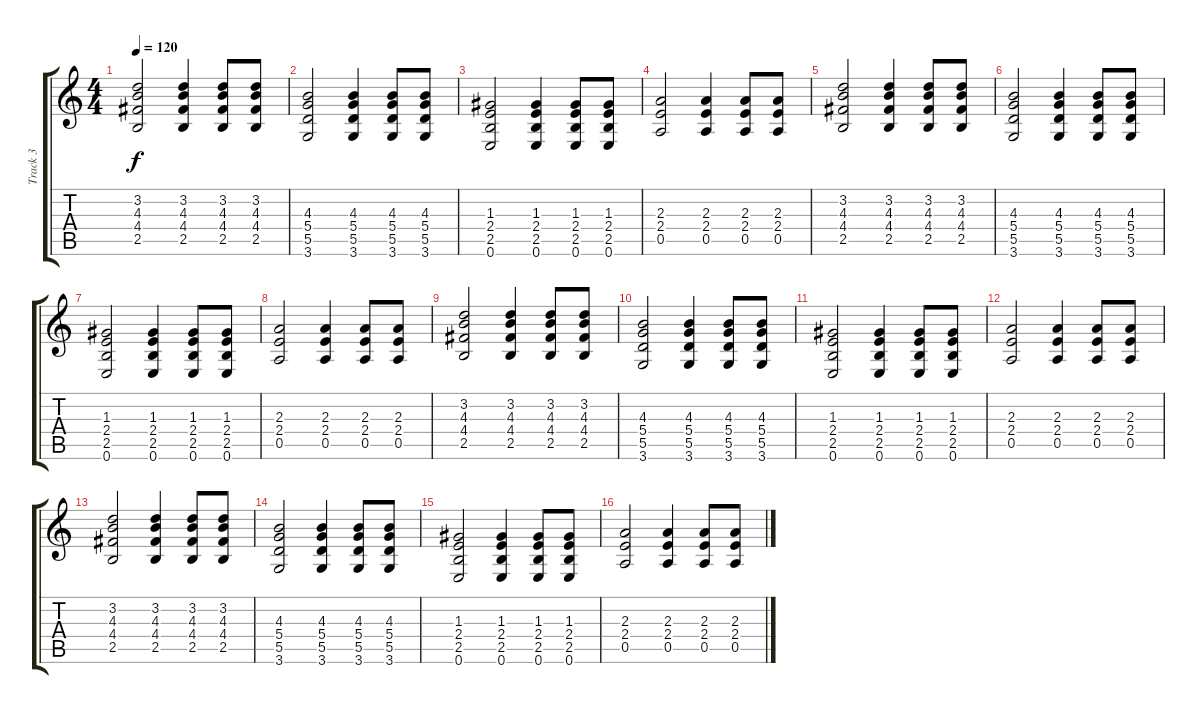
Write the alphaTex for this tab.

\track ("Track 3" "Track 3") {instrument acousticguitarsteel}
\staff {score tabs}
\tuning (E4 B3 G3 D3 A2 E2) {hide}
\ts (4 4)
\tempo 120
\clef g2
\ks c
(3.2 4.3 4.4 2.5).2{dy f} (3.2 4.3 4.4 2.5).4 (3.2 4.3 4.4 2.5).8 (3.2 4.3 4.4 2.5).8 |
(4.3 5.4 5.5 3.6).2 (4.3 5.4 5.5 3.6).4 (4.3 5.4 5.5 3.6).8 (4.3 5.4 5.5 3.6).8 |
(1.3 2.4 2.5 0.6).2 (1.3 2.4 2.5 0.6).4 (1.3 2.4 2.5 0.6).8 (1.3 2.4 2.5 0.6).8 |
(2.3 2.4 0.5).2 (2.3 2.4 0.5).4 (2.3 2.4 0.5).8 (2.3 2.4 0.5).8 |
(3.2 4.3 4.4 2.5).2 (3.2 4.3 4.4 2.5).4 (3.2 4.3 4.4 2.5).8 (3.2 4.3 4.4 2.5).8 |
(4.3 5.4 5.5 3.6).2 (4.3 5.4 5.5 3.6).4 (4.3 5.4 5.5 3.6).8 (4.3 5.4 5.5 3.6).8 |
(1.3 2.4 2.5 0.6).2 (1.3 2.4 2.5 0.6).4 (1.3 2.4 2.5 0.6).8 (1.3 2.4 2.5 0.6).8 |
(2.3 2.4 0.5).2 (2.3 2.4 0.5).4 (2.3 2.4 0.5).8 (2.3 2.4 0.5).8 |
(3.2 4.3 4.4 2.5).2 (3.2 4.3 4.4 2.5).4 (3.2 4.3 4.4 2.5).8 (3.2 4.3 4.4 2.5).8 |
(4.3 5.4 5.5 3.6).2 (4.3 5.4 5.5 3.6).4 (4.3 5.4 5.5 3.6).8 (4.3 5.4 5.5 3.6).8 |
(1.3 2.4 2.5 0.6).2 (1.3 2.4 2.5 0.6).4 (1.3 2.4 2.5 0.6).8 (1.3 2.4 2.5 0.6).8 |
(2.3 2.4 0.5).2 (2.3 2.4 0.5).4 (2.3 2.4 0.5).8 (2.3 2.4 0.5).8 |
(3.2 4.3 4.4 2.5).2 (3.2 4.3 4.4 2.5).4 (3.2 4.3 4.4 2.5).8 (3.2 4.3 4.4 2.5).8 |
(4.3 5.4 5.5 3.6).2 (4.3 5.4 5.5 3.6).4 (4.3 5.4 5.5 3.6).8 (4.3 5.4 5.5 3.6).8 |
(1.3 2.4 2.5 0.6).2 (1.3 2.4 2.5 0.6).4 (1.3 2.4 2.5 0.6).8 (1.3 2.4 2.5 0.6).8 |
(2.3 2.4 0.5).2 (2.3 2.4 0.5).4 (2.3 2.4 0.5).8 (2.3 2.4 0.5).8
